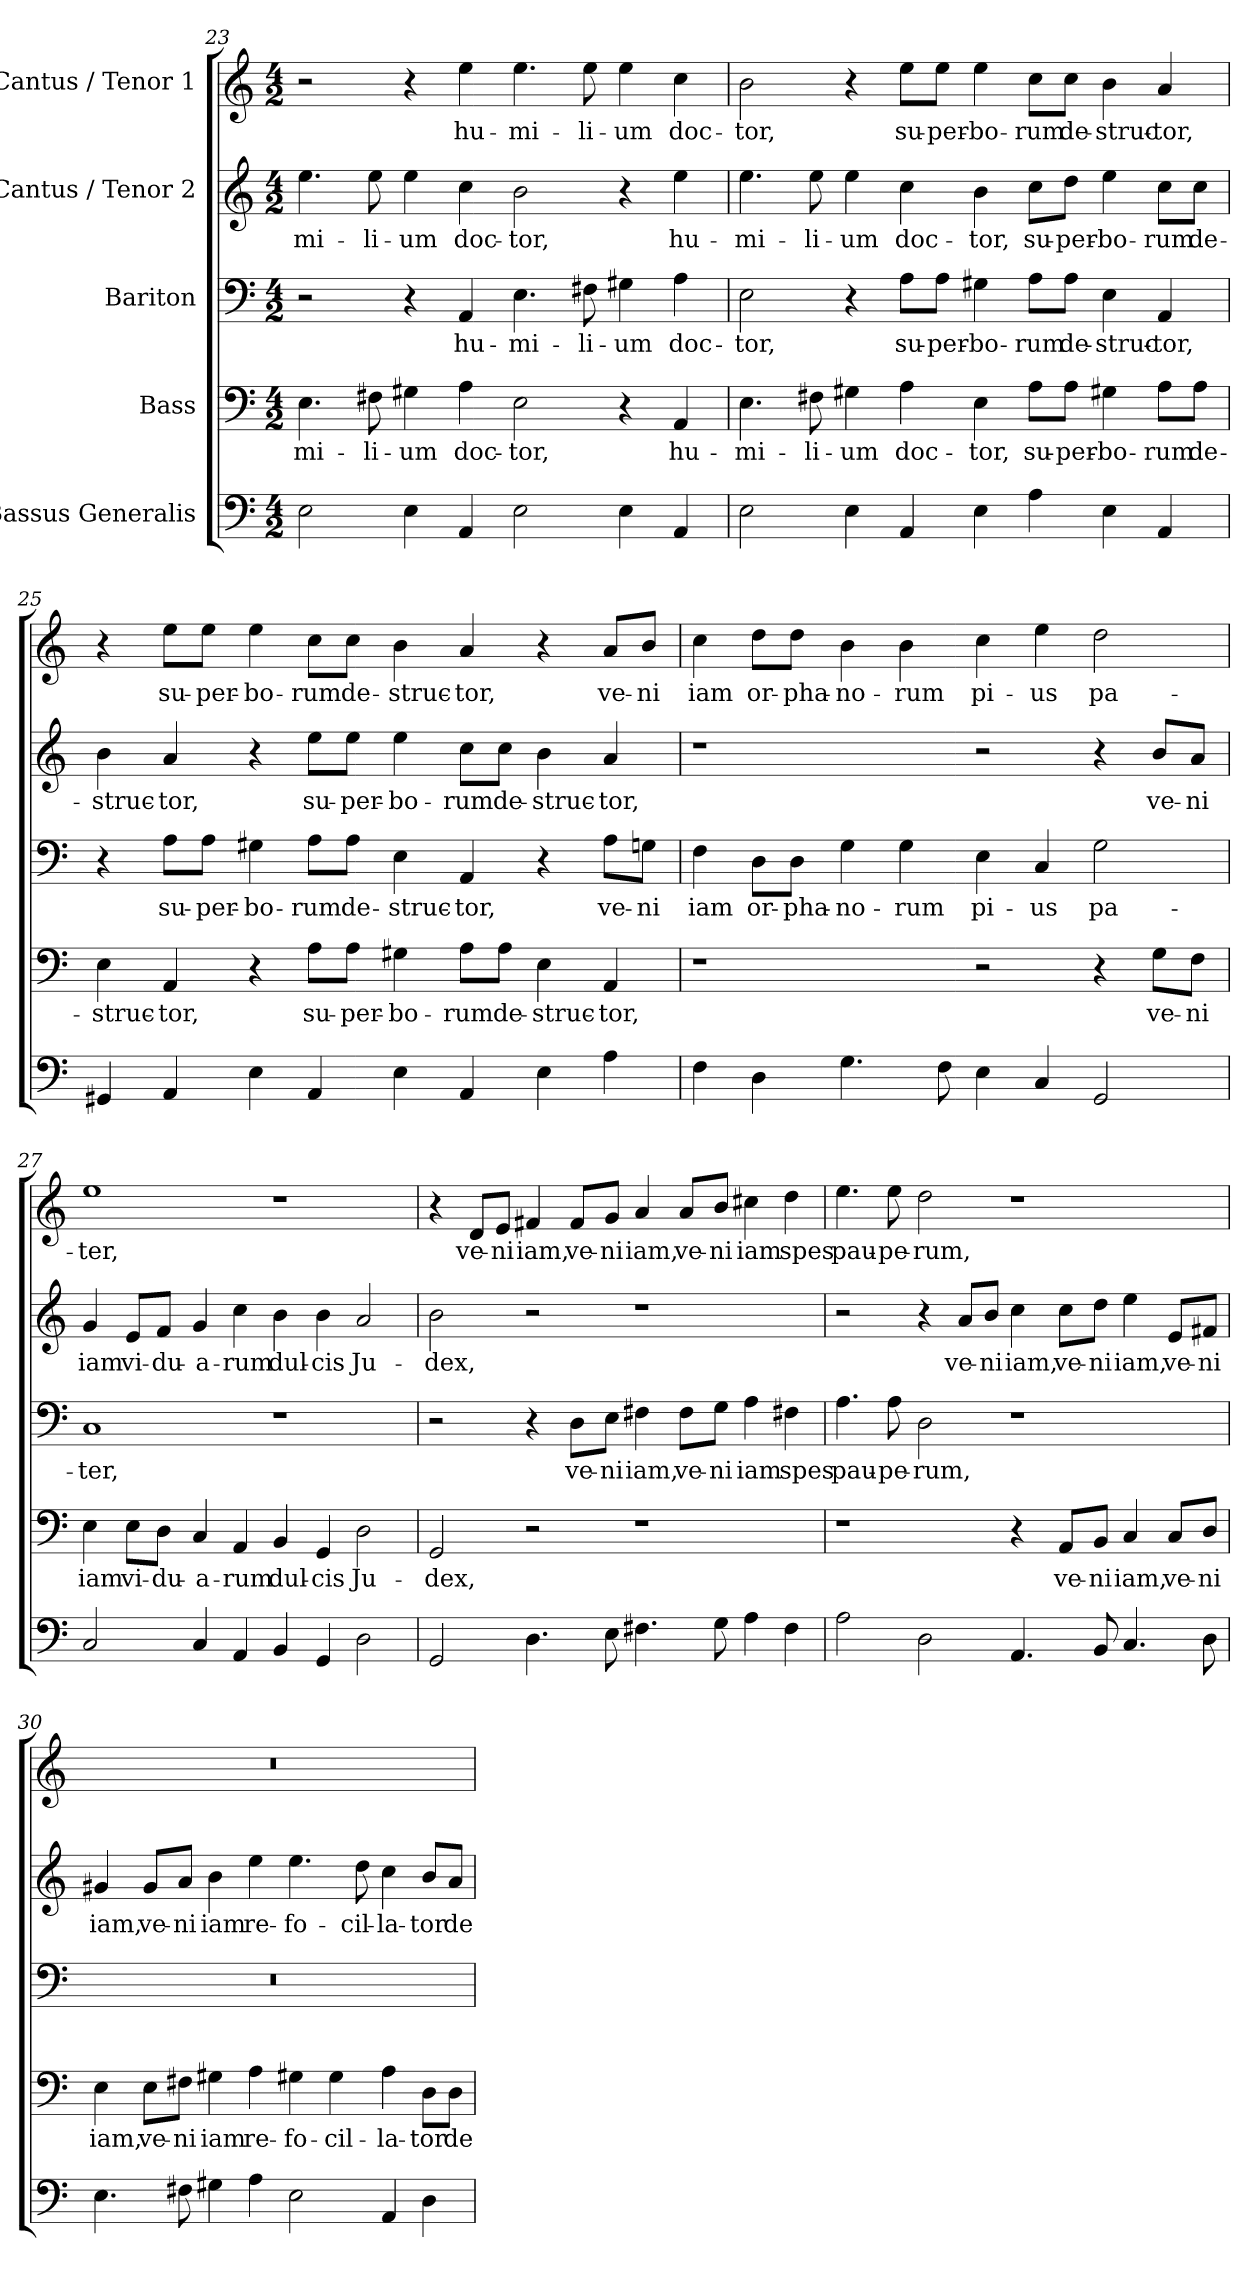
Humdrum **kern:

**kern	**kern	**text	**kern	**text	**kern	**text	**kern	**text
*part5	*part4	*part4	*part3	*part3	*part2	*part2	*part1	*part1
*staff5	*staff4	*staff4	*staff3	*staff3	*staff2	*staff2	*staff1	*staff1
*I"Bassus Generalis	*I"Bass	*	*I"Bariton	*	*I"Cantus / Tenor 2	*	*I"Cantus / Tenor 1	*
!!LO:LB:g=z
*clefF4	*clefF4	*	*clefF4	*	*clefG2	*	*clefG2	*
*k[]	*k[]	*	*k[]	*	*k[]	*	*k[]	*
*M4/2	*M4/2	*	*M4/2	*	*M4/2	*	*M4/2	*
=23	=23	=23	=23	=23	=23	=23	=23	=23
2E\	4.E\	-mi-	2r	.	4.ee\	-mi-	2r	.
.	8F#X\	-li-	.	.	8ee\	-li-	.	.
4E\	4G#X\	-um	4r	.	4ee\	-um	4r	.
4AA/	4A\	doc-	4AA/	hu-	4cc\	doc-	4ee\	hu-
2E\	2E\	-tor,	4.E\	-mi-	2b\	-tor,	4.ee\	-mi-
.	.	.	8F#X\	-li-	.	.	8ee\	-li-
4E\	4r	.	4G#X\	-um	4r	.	4ee\	-um
4AA/	4AA/	hu-	4A\	doc-	4ee\	hu-	4cc\	doc-
=24	=24	=24	=24	=24	=24	=24	=24	=24
2E\	4.E\	-mi-	2E\	-tor,	4.ee\	-mi-	2b\	-tor,
.	8F#X\	-li-	.	.	8ee\	-li-	.	.
4E\	4G#X\	-um	4r	.	4ee\	-um	4r	.
4AA/	4A\	doc-	8A\L	su-	4cc\	doc-	8ee\L	su-
.	.	.	8A\J	-per-	.	.	8ee\J	-per-
4E\	4E\	-tor,	4G#X\	-bo-	4b\	-tor,	4ee\	-bo-
4A\	8A\L	su-	8A\L	-rum	8cc\L	su-	8cc\L	-rum
.	8A\J	-per-	8A\J	de-	8dd\J	-per-	8cc\J	de-
4E\	4G#X\	-bo-	4E\	-struc-	4ee\	-bo-	4b\	-struc-
4AA/	8A\L	-rum	4AA/	-tor,	8cc\L	-rum	4a/	-tor,
.	8A\J	de-	.	.	8cc\J	de-	.	.
!!LO:LB:g=z
=25	=25	=25	=25	=25	=25	=25	=25	=25
4GG#X/	4E\	-struc-	4r	.	4b\	-struc-	4r	.
4AA/	4AA/	-tor,	8A\L	su-	4a/	-tor,	8ee\L	su-
.	.	.	8A\J	-per-	.	.	8ee\J	-per-
4E\	4r	.	4G#X\	-bo-	4r	.	4ee\	-bo-
4AA/	8A\L	su-	8A\L	-rum	8ee\L	su-	8cc\L	-rum
.	8A\J	-per-	8A\J	de-	8ee\J	-per-	8cc\J	de-
4E\	4G#X\	-bo-	4E\	-struc-	4ee\	-bo-	4b\	-struc-
4AA/	8A\L	-rum	4AA/	-tor,	8cc\L	-rum	4a/	-tor,
.	8A\J	de-	.	.	8cc\J	de-	.	.
4E\	4E\	-struc-	4r	.	4b\	-struc-	4r	.
4A\	4AA/	-tor,	8A\L	ve-	4a/	-tor,	8a/L	ve-
.	.	.	8Gn\J	-ni	.	.	8b/J	-ni
=26	=26	=26	=26	=26	=26	=26	=26	=26
4F\	1r	.	4F\	iam	1r	.	4cc\	iam
4D\	.	.	8D\L	or-	.	.	8dd\L	or-
.	.	.	8D\J	-pha-	.	.	8dd\J	-pha-
4.G\	.	.	4G\	-no-	.	.	4b\	-no-
.	.	.	4G\	-rum	.	.	4b\	-rum
8F\	.	.	.	.	.	.	.	.
4E\	2r	.	4E\	pi-	2r	.	4cc\	pi-
4C/	.	.	4C/	-us	.	.	4ee\	-us
2GG/	4r	.	2G\	pa-	4r	.	2dd\	pa-
.	8G\L	ve-	.	.	8b/L	ve-	.	.
.	8F\J	-ni	.	.	8a/J	-ni	.	.
!!LO:PB:g=z
=27	=27	=27	=27	=27	=27	=27	=27	=27
2C/	4E\	iam	1C	-ter,	4g/	iam	1ee	-ter,
.	8E\L	vi-	.	.	8e/L	vi-	.	.
.	8D\J	-du-	.	.	8f/J	-du-	.	.
4C/	4C/	-a-	.	.	4g/	-a-	.	.
4AA/	4AA/	-rum	.	.	4cc\	-rum	.	.
4BB/	4BB/	dul-	1r	.	4b\	dul-	1r	.
4GG/	4GG/	-cis	.	.	4b\	-cis	.	.
2D\	2D\	Ju-	.	.	2a/	Ju-	.	.
=28	=28	=28	=28	=28	=28	=28	=28	=28
2GG/	2GG/	-dex,	2r	.	2b\	-dex,	4r	.
.	.	.	.	.	.	.	8d/L	ve-
.	.	.	.	.	.	.	8e/J	-ni
4.D\	2r	.	4r	.	2r	.	4f#X/	iam,
.	.	.	8D\L	ve-	.	.	8f#/L	ve-
8E\	.	.	8E\J	-ni	.	.	8g/J	-ni
4.F#X\	1r	.	4F#X\	iam,	1r	.	4a/	iam,
.	.	.	8F#\L	ve-	.	.	8a/L	ve-
8G\	.	.	8G\J	-ni	.	.	8b/J	-ni
4A\	.	.	4A\	iam	.	.	4cc#X\	iam
4F#\	.	.	4F#X\	spes	.	.	4dd\	spes
!!LO:LB:g=z
=29	=29	=29	=29	=29	=29	=29	=29	=29
2A\	1r	.	4.A\	pau-	2r	.	4.ee\	pau-
.	.	.	8A\	-pe-	.	.	8ee\	-pe-
2D\	.	.	2D\	-rum,	4r	.	2dd\	-rum,
.	.	.	.	.	8a/L	ve-	.	.
.	.	.	.	.	8b/J	-ni	.	.
4.AA/	4r	.	1r	.	4cc\	iam,	1r	.
.	8AA/L	ve-	.	.	8cc\L	ve-	.	.
8BB/	8BB/J	-ni	.	.	8dd\J	-ni	.	.
4.C/	4C/	iam,	.	.	4ee\	iam,	.	.
.	8C/L	ve-	.	.	8e/L	ve-	.	.
8D\	8D/J	-ni	.	.	8f#X/J	-ni	.	.
=30	=30	=30	=30	=30	=30	=30	=30	=30
4.E\	4E\	iam,	0r	.	4g#X/	iam,	0r	.
.	8E\L	ve-	.	.	8g#/L	ve-	.	.
8F#X\	8F#X\J	-ni	.	.	8a/J	-ni	.	.
4G#X\	4G#X\	iam	.	.	4b\	iam	.	.
4A\	4A\	re-	.	.	4ee\	re-	.	.
2E\	4G#X\	-fo-	.	.	4.ee\	-fo-	.	.
.	4G#\	-cil-	.	.	.	.	.	.
.	.	.	.	.	8dd\	-cil-	.	.
4AA/	4A\	-la-	.	.	4cc\	-la-	.	.
4D\	8D\L	-tor	.	.	8b/L	-tor	.	.
.	8D\J	de-	.	.	8a/J	de-	.	.
=	=	=	=	=	=	=	=	=
*-	*-	*-	*-	*-	*-	*-	*-	*-
